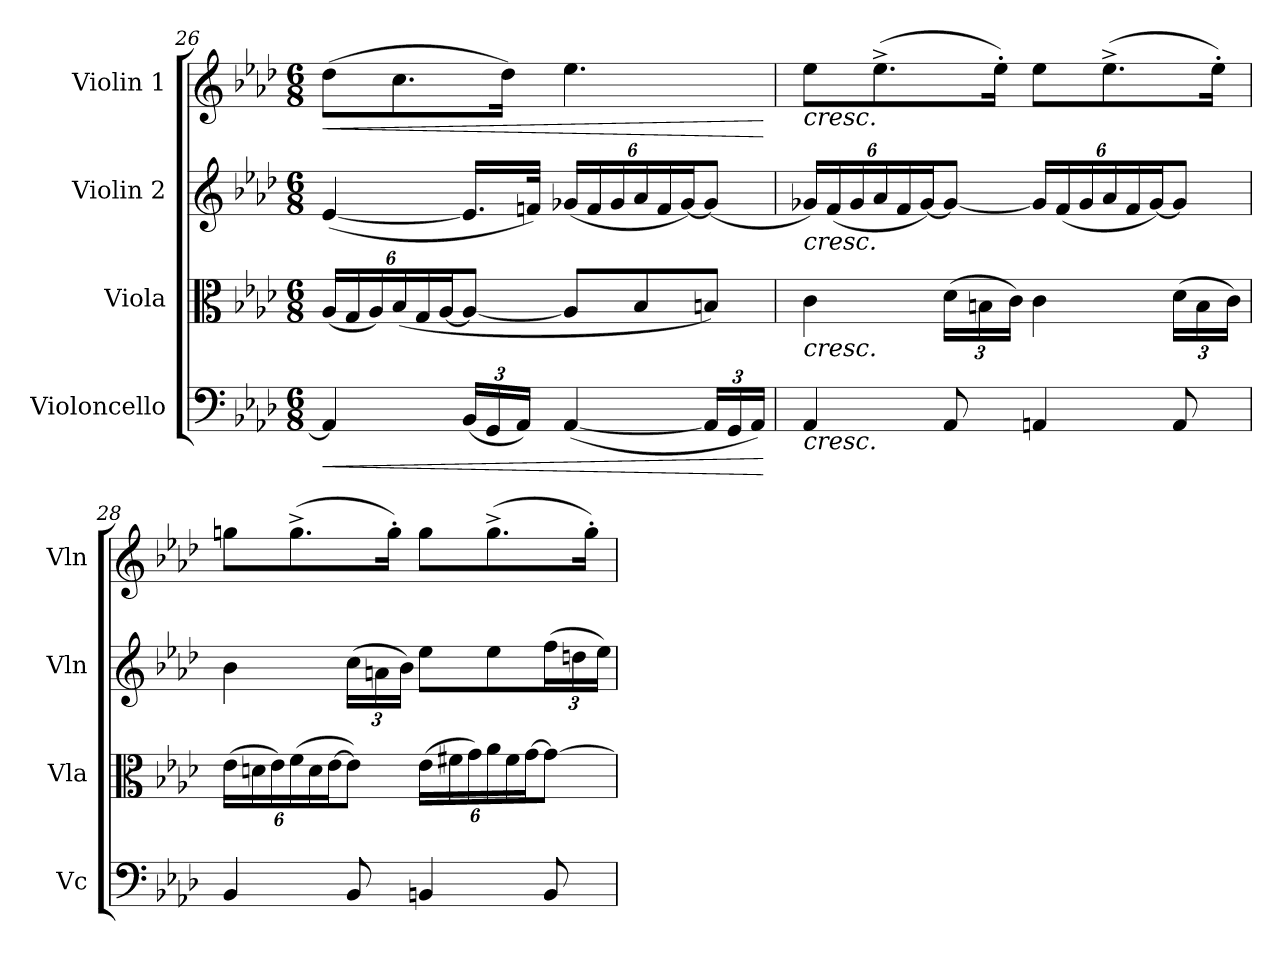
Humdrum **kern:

**kern	**dynam	**kern	**kern	**kern	**dynam
*part4	*part4	*part3	*part2	*part1	*part1
*staff4	*staff4	*staff3	*staff2	*staff1	*staff1
*I"Violoncello	*	*I"Viola	*I"Violin 2	*I"Violin 1	*
*I'Vc	*	*I'Vla	*I'Vln	*I'Vln	*
*clefF4	*	*clefC3	*clefG2	*clefG2	*
*k[b-e-a-d-]	*	*k[b-e-a-d-]	*k[b-e-a-d-]	*k[b-e-a-d-]	*
*M6/8	*	*M6/8	*M6/8	*M6/8	*
=26	=26	=26	=26	=26	=26
!	!LO:HP:b	!	!	!	!
*	*	*Xbrackettup	*	*	*
!	!	!	!	!	!LO:HP:b
4AA-/]	<	(24A-/LL	([4e-/	(8dd-\L	<
.	.	24G/	.	.	.
.	.	24A-/)	.	.	.
.	.	(24B-/	.	8.cc\	.
.	.	24G/	.	.	.
.	.	[24A-/J	.	.	.
*Xbrackettup	*	*	*	*	*
(24BB-/LL	.	8A-/J_	16.e-/LL]	.	.
24GG/	.	.	.	.	.
.	.	.	.	16dd-\Jk)	.
24AA-/JJ)	.	.	.	.	.
.	.	.	32fn/JJk)	.	.
*	*	*	*Xbrackettup	*	*
([4AA-/	.	8A-/L]	(24g-X/LL	4.ee-\	.
.	.	.	24f/	.	.
.	.	.	24g-/	.	.
.	.	8B-/	24a-/	.	.
.	.	.	24f/	.	.
.	.	.	[24g-/J)	.	.
24AA-/LL]	.	8Bn/J)	(8g-/J]	.	.
24GG/	.	.	.	.	.
24AA-/JJ)	.	.	.	.	.
.	[	.	.	.	[
!!LO:LB:g=z
=27	=27	=27	=27	=27	=27
!	!	!	!	!LO:TX:b:i:t=cresc.	!
!	!	!	!LO:TX:b:i:t=cresc.	!	!
!	!	!LO:TX:b:i:t=cresc.	!	!	!
!LO:TX:b:i:t=cresc.	!	!	!	!	!
4AA-/	.	4c\	24g-X/LL)	8ee-\L	.
.	.	.	(24f/	.	.
.	.	.	24g-/	.	.
.	.	.	24a-/	(8.ee-^\	.
.	.	.	24f/	.	.
.	.	.	[24g-/J)	.	.
8AA-/	.	(24d-\LL	8g-/J_	.	.
.	.	24Bn\	.	.	.
.	.	.	.	16ee-'\Jk)	.
.	.	24c\JJ)	.	.	.
4AAn/	.	4c\	24g-/LL]	8ee-\L	.
.	.	.	(24f/	.	.
.	.	.	24g-/	.	.
.	.	.	24a-/	(8.ee-^\	.
.	.	.	24f/	.	.
.	.	.	[24g-/J)	.	.
8AA/	.	(24d-\LL	8g-/J]	.	.
.	.	24B\	.	.	.
.	.	.	.	16ee-'\Jk)	.
.	.	24c\JJ)	.	.	.
=28	=28	=28	=28	=28	=28
4BB-/	.	(24e-\LL	4b-\	8ggn\L	.
.	.	24dn\	.	.	.
.	.	24e-\)	.	.	.
.	.	(24f\	.	(8.gg^\	.
.	.	24d\	.	.	.
.	.	[24e-\J	.	.	.
8BB-/	.	8e-\J])	(24cc\LL	.	.
.	.	.	24an\	.	.
.	.	.	.	16gg'\Jk)	.
.	.	.	24b-\JJ)	.	.
4BBn/	.	(24e-\LL	8ee-\L	8gg\L	.
.	.	24f#X\	.	.	.
.	.	24g\)	.	.	.
.	.	24a-\	8ee-\	(8.gg^\	.
.	.	24f#\	.	.	.
.	.	[24g\J	.	.	.
8BB/	.	8g\J_	(24ff\L	.	.
.	.	.	24ddn\	.	.
.	.	.	.	16gg'\Jk)	.
.	.	.	24ee-\JJ)	.	.
=	=	=	=	=	=
*-	*-	*-	*-	*-	*-
